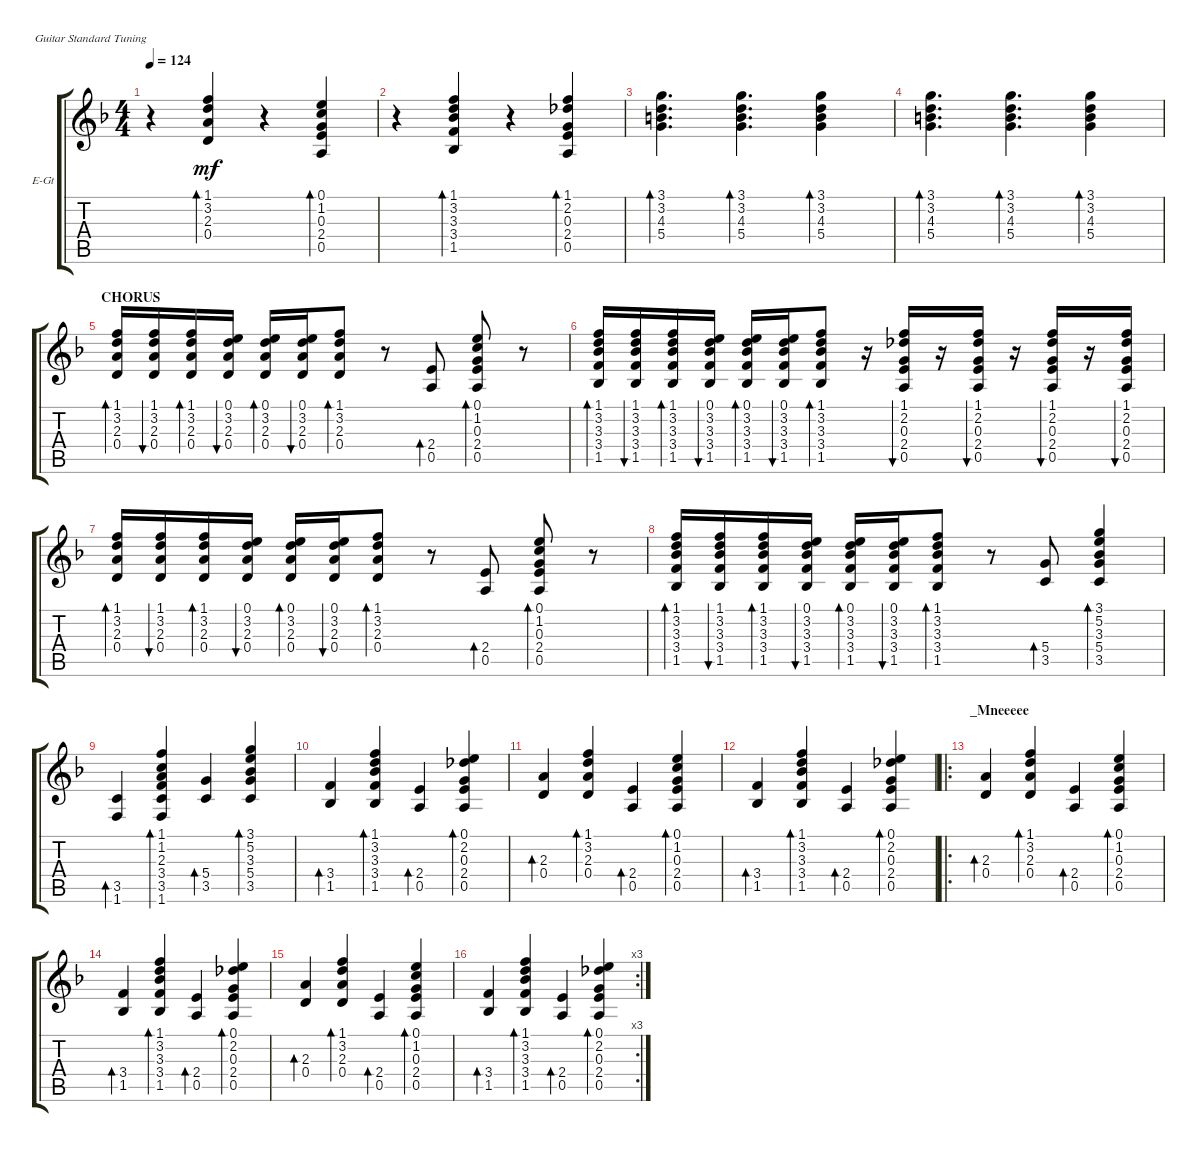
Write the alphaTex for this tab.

\defaultSystemsLayout 4
\bracketExtendMode groupsimilarinstruments
\firstSystemTrackNameOrientation horizontal
\otherSystemsTrackNameOrientation horizontal
\track ("Electric Guitar" "E-Gt") {instrument electricguitarclean}
\staff {score tabs}
\tuning (E4 B3 G3 D3 A2 E2)
\ts (4 4)
\tempo 124
\clef g2
\ks dminor
r.4{dy mf} (0.4 2.3 3.2 1.1).4{bd 30} r.4 (2.4 0.3 1.2 0.1 0.5).4{bd 30} |
r.4 (3.4 3.3 3.2 1.1 1.5).4{bd 30} r.4 (2.4 0.3 2.2 1.1 0.5).4{bd 30} |
(5.4 4.3 3.2 3.1).4{d bd 30} (5.4 4.3 3.2 3.1).4{d bd 30} (5.4 4.3 3.2 3.1).4{bd 30} |
(5.4 4.3 3.2 3.1).4{d bd 30} (5.4 4.3 3.2 3.1).4{d bd 30} (5.4 4.3 3.2 3.1).4{bd 30} |
\section ("" "CHORUS")
(0.4 2.3 3.2 1.1).16{bd 30} (0.4 2.3 3.2 1.1).16{bu 30} (0.4 2.3 3.2 1.1).16{bd 30} (0.4 2.3 3.2 0.1).16{bu 30} (0.4 2.3 3.2 0.1).16{bd 30} (0.4 2.3 3.2 0.1).16{bu 30} (0.4 2.3 3.2 1.1).8{bd 30} r.8 (0.5 2.4).8{bd 30} (0.5 2.4 0.3 1.2 0.1).8{bd 30} r.8 |
(3.4 3.3 3.2 1.1 1.5).16{bd 30} (3.4 3.3 3.2 1.1 1.5).16{bu 30} (3.4 3.3 3.2 1.1 1.5).16{bd 30} (3.4 3.3 3.2 0.1 1.5).16{bu 30} (3.4 3.3 3.2 0.1 1.5).16{bd 30} (3.4 3.3 3.2 0.1 1.5).16{bu 30} (3.4 3.3 3.2 1.1 1.5).8{bd 30} r.16 (0.5 2.4 0.3 2.2 1.1).16{bu 30} r.16 (0.5 2.4 0.3 2.2 1.1).16{bu 30} r.16 (0.5 2.4 0.3 2.2 1.1).16{bu 30} r.16 (0.5 2.4 0.3 2.2 1.1).16{bu 30} |
\scale
0.481159 (0.4 2.3 3.2 1.1).16{bd 30} (0.4 2.3 3.2 1.1).16{bu 30} (0.4 2.3 3.2 1.1).16{bd 30} (0.4 2.3 3.2 0.1).16{bu 30} (0.4 2.3 3.2 0.1).16{bd 30} (0.4 2.3 3.2 0.1).16{bu 30} (0.4 2.3 3.2 1.1).8{bd 30} r.8 (0.5 2.4).8{bd 30} (0.5 2.4 0.3 1.2 0.1).8{bd 30} r.8 |
\scale
0.518841 (3.4 3.3 3.2 1.1 1.5).16{bd 30} (3.4 3.3 3.2 1.1 1.5).16{bu 30} (3.4 3.3 3.2 1.1 1.5).16{bd 30} (3.4 3.3 3.2 0.1 1.5).16{bu 30} (3.4 3.3 3.2 0.1 1.5).16{bd 30} (3.4 3.3 3.2 0.1 1.5).16{bu 30} (3.4 3.3 3.2 1.1 1.5).8{bd 30} r.8 (3.5 5.4).8{bd 30} (3.5 5.4 3.3 5.2 3.1).4{bd 30} |
(1.6 3.5).4{bd 30} (1.6 3.5 3.4 2.3 1.2 1.1).4{bd 30} (3.5 5.4).4{bd 30} (3.5 5.4 3.3 5.2 3.1).4{bd 30} |
(1.5 3.4).4{bd 30} (3.4 3.3 3.2 1.1 1.5).4{bd 30} (0.5 2.4).4{bd 30} (0.5 2.4 0.3 2.2 0.1).4{bd 30} |
(0.4 2.3).4{bd 30} (0.4 2.3 3.2 1.1).4{bd 30} (0.5 2.4).4{bd 30} (0.5 2.4 0.3 1.2 0.1).4{bd 30} |
(1.5 3.4).4{bd 30} (3.4 3.3 3.2 1.1 1.5).4{bd 30} (0.5 2.4).4{bd 30} (0.5 2.4 0.3 2.2 0.1).4{bd 30} |
\ro
\section ("" "_Mneeeee")
(0.4 2.3).4{bd 30} (0.4 2.3 3.2 1.1).4{bd 30} (0.5 2.4).4{bd 30} (0.5 2.4 0.3 1.2 0.1).4{bd 30} |
(1.5 3.4).4{bd 30} (3.4 3.3 3.2 1.1 1.5).4{bd 30} (0.5 2.4).4{bd 30} (0.5 2.4 0.3 2.2 0.1).4{bd 30} |
(0.4 2.3).4{bd 30} (0.4 2.3 3.2 1.1).4{bd 30} (0.5 2.4).4{bd 30} (0.5 2.4 0.3 1.2 0.1).4{bd 30} |
\rc 3
(1.5 3.4).4{bd 30} (3.4 3.3 3.2 1.1 1.5).4{bd 30} (0.5 2.4).4{bd 30} (0.5 2.4 0.3 2.2 0.1).4{bd 30}
